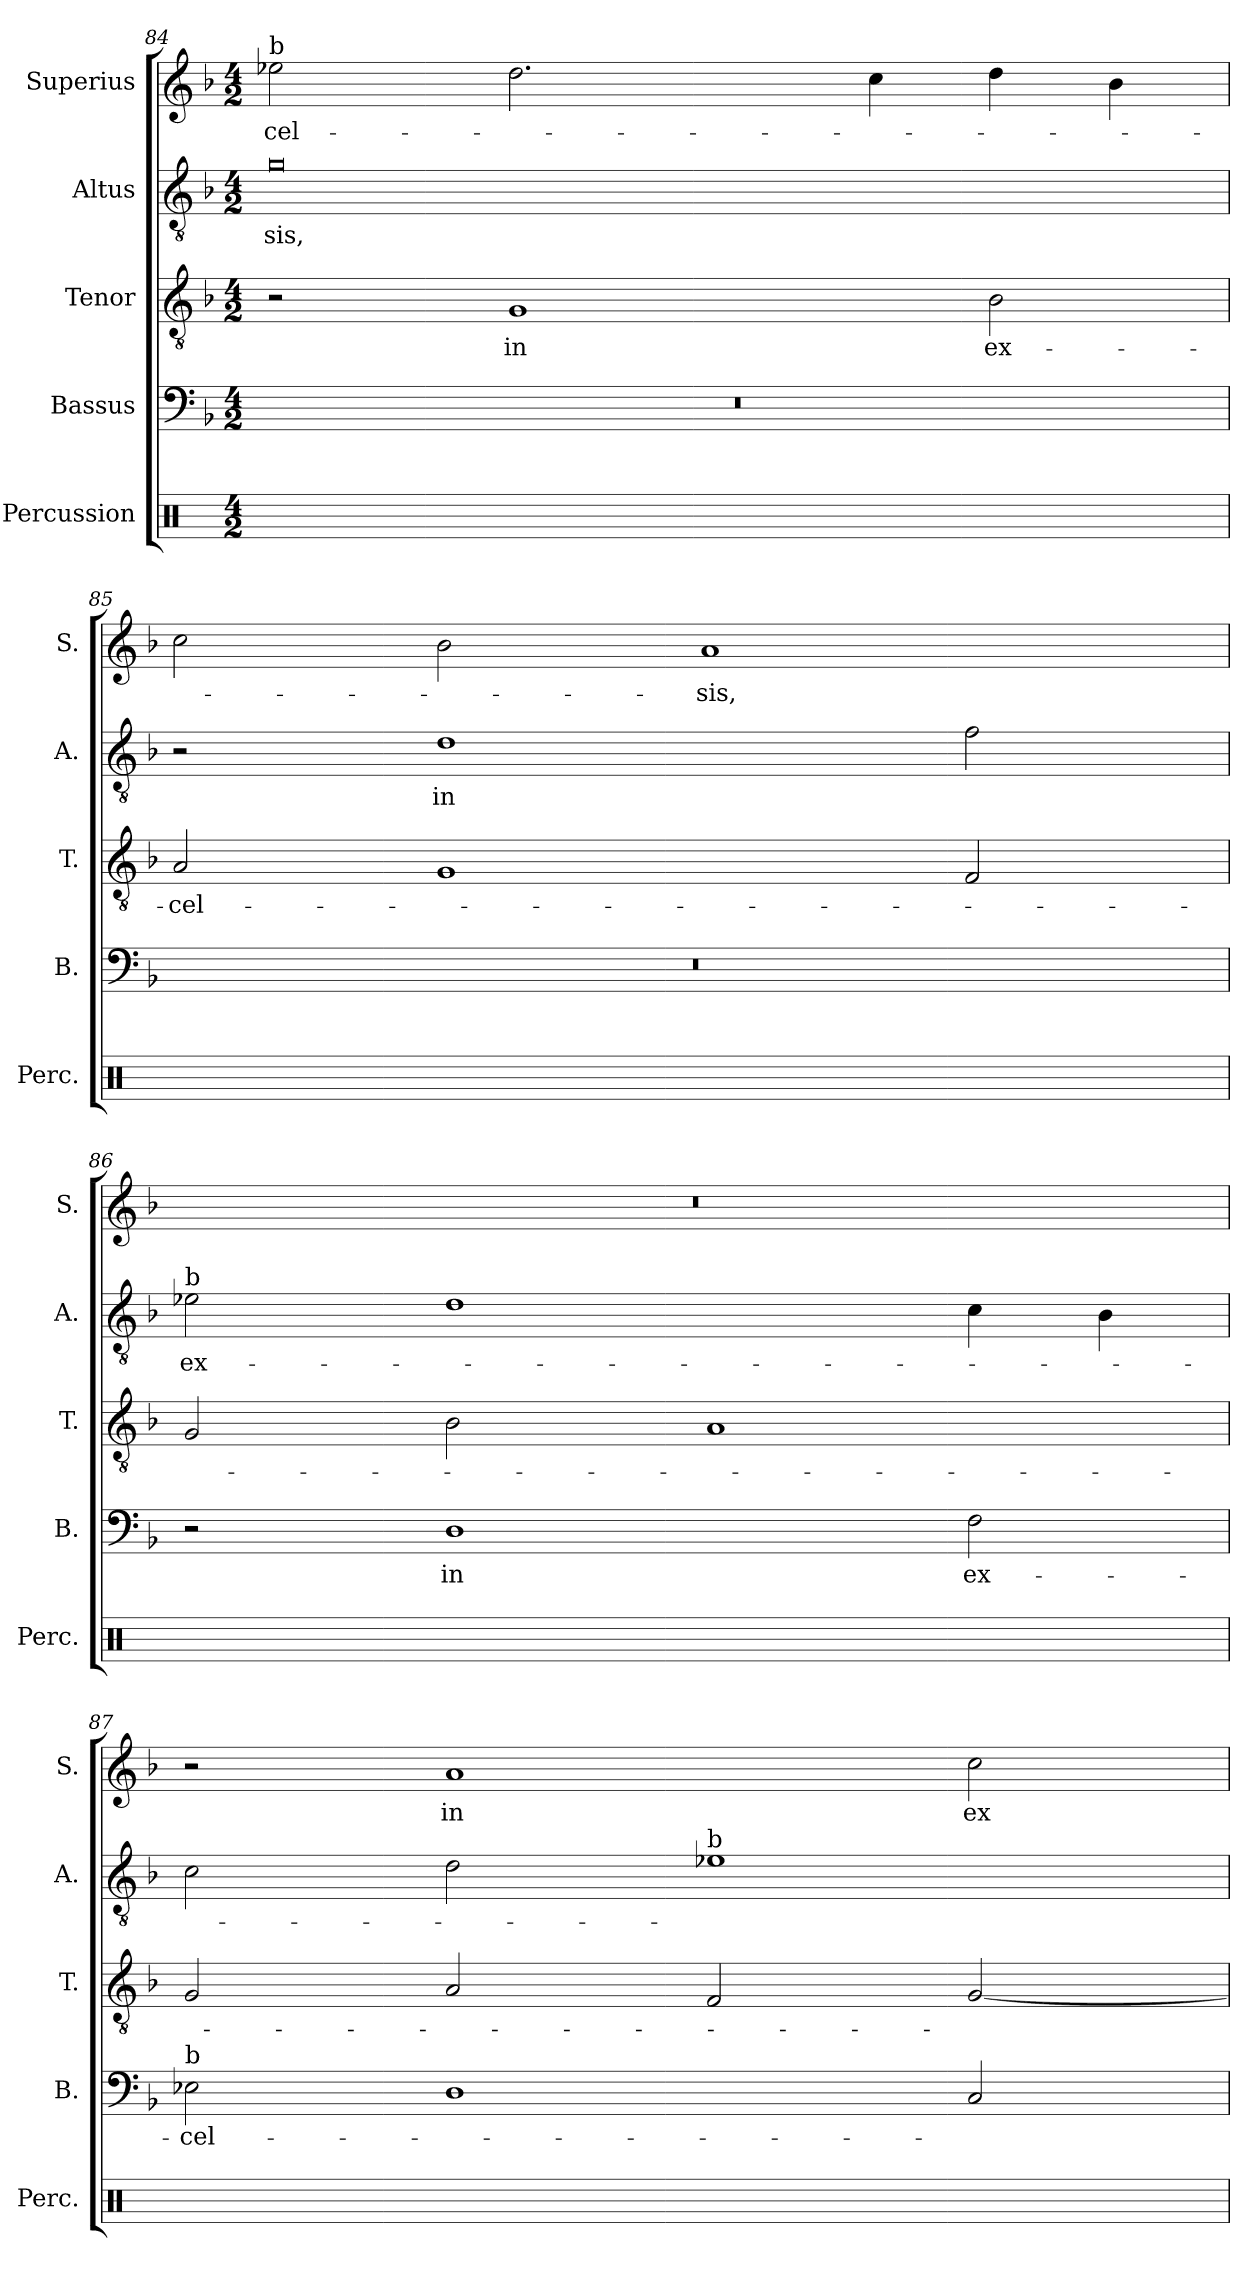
**kern	**kern	**text	**kern	**text	**kern	**text	**kern	**text
*part5	*part4	*part4	*part3	*part3	*part2	*part2	*part1	*part1
*staff5	*staff4	*staff4	*staff3	*staff3	*staff2	*staff2	*staff1	*staff1
*I"Percussion	*I"Bassus	*	*I"Tenor	*	*I"Altus	*	*I"Superius	*
*I'Perc.	*I'B.	*	*I'T.	*	*I'A.	*	*I'S.	*
!!LO:LB:g=z
*clefX	*clefF4	*	*clefGv2	*	*clefGv2	*	*clefG2	*
*	*	*	*ITrd7c12	*	*ITrd7c12	*	*	*
*k[]	*k[b-]	*	*k[b-]	*	*k[b-]	*	*k[b-]	*
*C:	*F:	*	*F:	*	*F:	*	*F:	*
*M4/2	*M4/2	*	*M4/2	*	*M4/2	*	*M4/2	*
=84	=84	=84	=84	=84	=84	=84	=84	=84
!	!LO:N:vis=1	!	!	!	!	!	!	!
!	!	!	!	!	!	!LO:LY:b:color=#000000	!	!
!	!	!	!	!	!	!	!LO:TX:a:t=b	!
!	!	!	!	!	!	!	!	!LO:LY:b:color=#000000
16Rei/LLyy	0r	.	2r	.	0Gi	-sis,	2ee-j\	-cel-
16Rei/yy	.	.	.	.	.	.	.	.
16Rei/yy	.	.	.	.	.	.	.	.
16Rei/JJyy	.	.	.	.	.	.	.	.
16Rei/LLyy	.	.	.	.	.	.	.	.
16Rei/yy	.	.	.	.	.	.	.	.
16Rei/yy	.	.	.	.	.	.	.	.
16Rei/JJyy	.	.	.	.	.	.	.	.
!	!	!	!	!LO:LY:b:color=#000000	!	!	!	!
16Rei/LLyy	.	.	1GGi	in	.	.	2.ddi\	.
16Rei/yy	.	.	.	.	.	.	.	.
16Rei/yy	.	.	.	.	.	.	.	.
16Rei/JJyy	.	.	.	.	.	.	.	.
16Rei/LLyy	.	.	.	.	.	.	.	.
16Rei/yy	.	.	.	.	.	.	.	.
16Rei/yy	.	.	.	.	.	.	.	.
16Rei/JJyy	.	.	.	.	.	.	.	.
16Rei/LLyy	.	.	.	.	.	.	.	.
16Rei/yy	.	.	.	.	.	.	.	.
16Rei/yy	.	.	.	.	.	.	.	.
16Rei/JJyy	.	.	.	.	.	.	.	.
16Rei/LLyy	.	.	.	.	.	.	4cci\	.
16Rei/yy	.	.	.	.	.	.	.	.
16Rei/yy	.	.	.	.	.	.	.	.
16Rei/JJyy	.	.	.	.	.	.	.	.
!	!	!	!	!LO:LY:b:color=#000000	!	!	!	!
16Rei/LLyy	.	.	2BB-i\	ex-	.	.	4ddi\	.
16Rei/yy	.	.	.	.	.	.	.	.
16Rei/yy	.	.	.	.	.	.	.	.
16Rei/JJyy	.	.	.	.	.	.	.	.
16Rei/LLyy	.	.	.	.	.	.	4b-i\	.
16Rei/yy	.	.	.	.	.	.	.	.
16Rei/yy	.	.	.	.	.	.	.	.
16Rei/JJyy	.	.	.	.	.	.	.	.
=85	=85	=85	=85	=85	=85	=85	=85	=85
!	!LO:N:vis=1	!	!	!	!	!	!	!
!	!	!	!	!LO:LY:b:color=#000000	!	!	!	!
16Rei/LLyy	0r	.	2AAi/	-cel-	2r	.	2cci\	.
16Rei/yy	.	.	.	.	.	.	.	.
16Rei/yy	.	.	.	.	.	.	.	.
16Rei/JJyy	.	.	.	.	.	.	.	.
16Rei/LLyy	.	.	.	.	.	.	.	.
16Rei/yy	.	.	.	.	.	.	.	.
16Rei/yy	.	.	.	.	.	.	.	.
16Rei/JJyy	.	.	.	.	.	.	.	.
!	!	!	!	!	!	!LO:LY:b:color=#000000	!	!
16Rei/LLyy	.	.	1GGi	.	1Di	in	2b-i\	.
16Rei/yy	.	.	.	.	.	.	.	.
16Rei/yy	.	.	.	.	.	.	.	.
16Rei/JJyy	.	.	.	.	.	.	.	.
16Rei/LLyy	.	.	.	.	.	.	.	.
16Rei/yy	.	.	.	.	.	.	.	.
16Rei/yy	.	.	.	.	.	.	.	.
16Rei/JJyy	.	.	.	.	.	.	.	.
!	!	!	!	!	!	!	!	!LO:LY:b:color=#000000
16Rei/LLyy	.	.	.	.	.	.	1ai	-sis,
16Rei/yy	.	.	.	.	.	.	.	.
16Rei/yy	.	.	.	.	.	.	.	.
16Rei/JJyy	.	.	.	.	.	.	.	.
16Rei/LLyy	.	.	.	.	.	.	.	.
16Rei/yy	.	.	.	.	.	.	.	.
16Rei/yy	.	.	.	.	.	.	.	.
16Rei/JJyy	.	.	.	.	.	.	.	.
16Rei/LLyy	.	.	2FFi/	.	2Fi\	.	.	.
16Rei/yy	.	.	.	.	.	.	.	.
16Rei/yy	.	.	.	.	.	.	.	.
16Rei/JJyy	.	.	.	.	.	.	.	.
16Rei/LLyy	.	.	.	.	.	.	.	.
16Rei/yy	.	.	.	.	.	.	.	.
16Rei/yy	.	.	.	.	.	.	.	.
16Rei/JJyy	.	.	.	.	.	.	.	.
=86	=86	=86	=86	=86	=86	=86	=86	=86
!	!	!	!	!	!LO:TX:a:t=b	!	!	!
!	!	!	!	!	!	!LO:LY:b:color=#000000	!LO:N:vis=1	!
16Rei/LLyy	2r	.	2GGi/	.	2E-j\	ex-	0r	.
16Rei/yy	.	.	.	.	.	.	.	.
16Rei/yy	.	.	.	.	.	.	.	.
16Rei/JJyy	.	.	.	.	.	.	.	.
16Rei/LLyy	.	.	.	.	.	.	.	.
16Rei/yy	.	.	.	.	.	.	.	.
16Rei/yy	.	.	.	.	.	.	.	.
16Rei/JJyy	.	.	.	.	.	.	.	.
!	!	!LO:LY:b:color=#000000	!	!	!	!	!	!
16Rei/LLyy	1Di	in	2BB-i\	.	1Di	.	.	.
16Rei/yy	.	.	.	.	.	.	.	.
16Rei/yy	.	.	.	.	.	.	.	.
16Rei/JJyy	.	.	.	.	.	.	.	.
16Rei/LLyy	.	.	.	.	.	.	.	.
16Rei/yy	.	.	.	.	.	.	.	.
16Rei/yy	.	.	.	.	.	.	.	.
16Rei/JJyy	.	.	.	.	.	.	.	.
16Rei/LLyy	.	.	1AAi	.	.	.	.	.
16Rei/yy	.	.	.	.	.	.	.	.
16Rei/yy	.	.	.	.	.	.	.	.
16Rei/JJyy	.	.	.	.	.	.	.	.
16Rei/LLyy	.	.	.	.	.	.	.	.
16Rei/yy	.	.	.	.	.	.	.	.
16Rei/yy	.	.	.	.	.	.	.	.
16Rei/JJyy	.	.	.	.	.	.	.	.
!	!	!LO:LY:b:color=#000000	!	!	!	!	!	!
16Rei/LLyy	2Fi\	ex-	.	.	4Ci\	.	.	.
16Rei/yy	.	.	.	.	.	.	.	.
16Rei/yy	.	.	.	.	.	.	.	.
16Rei/JJyy	.	.	.	.	.	.	.	.
16Rei/LLyy	.	.	.	.	4BB-i\	.	.	.
16Rei/yy	.	.	.	.	.	.	.	.
16Rei/yy	.	.	.	.	.	.	.	.
16Rei/JJyy	.	.	.	.	.	.	.	.
=87	=87	=87	=87	=87	=87	=87	=87	=87
!	!LO:TX:a:t=b	!	!	!	!	!	!	!
!	!	!LO:LY:b:color=#000000	!	!	!	!	!	!
16Rei/LLyy	2E-j\	-cel-	2GGi/	.	2Ci\	.	2r	.
16Rei/yy	.	.	.	.	.	.	.	.
16Rei/yy	.	.	.	.	.	.	.	.
16Rei/JJyy	.	.	.	.	.	.	.	.
16Rei/LLyy	.	.	.	.	.	.	.	.
16Rei/yy	.	.	.	.	.	.	.	.
16Rei/yy	.	.	.	.	.	.	.	.
16Rei/JJyy	.	.	.	.	.	.	.	.
!	!	!	!	!	!	!	!	!LO:LY:b:color=#000000
16Rei/LLyy	1Di	.	2AAi/	.	2Di\	.	1ai	in
16Rei/yy	.	.	.	.	.	.	.	.
16Rei/yy	.	.	.	.	.	.	.	.
16Rei/JJyy	.	.	.	.	.	.	.	.
16Rei/LLyy	.	.	.	.	.	.	.	.
16Rei/yy	.	.	.	.	.	.	.	.
16Rei/yy	.	.	.	.	.	.	.	.
16Rei/JJyy	.	.	.	.	.	.	.	.
!	!	!	!	!	!LO:TX:a:t=b	!	!	!
16Rei/LLyy	.	.	2FFi/	.	1E-j	.	.	.
16Rei/yy	.	.	.	.	.	.	.	.
16Rei/yy	.	.	.	.	.	.	.	.
16Rei/JJyy	.	.	.	.	.	.	.	.
16Rei/LLyy	.	.	.	.	.	.	.	.
16Rei/yy	.	.	.	.	.	.	.	.
16Rei/yy	.	.	.	.	.	.	.	.
16Rei/JJyy	.	.	.	.	.	.	.	.
!	!	!	!	!	!	!	!	!LO:LY:b:color=#000000
16Rei/LLyy	2Ci/	.	[<2GGi/	.	.	.	2cci\	ex-
16Rei/yy	.	.	.	.	.	.	.	.
16Rei/yy	.	.	.	.	.	.	.	.
16Rei/JJyy	.	.	.	.	.	.	.	.
16Rei/LLyy	.	.	.	.	.	.	.	.
16Rei/yy	.	.	.	.	.	.	.	.
16Rei/yy	.	.	.	.	.	.	.	.
16Rei/JJyy	.	.	.	.	.	.	.	.
=	=	=	=	=	=	=	=	=
*-	*-	*-	*-	*-	*-	*-	*-	*-
